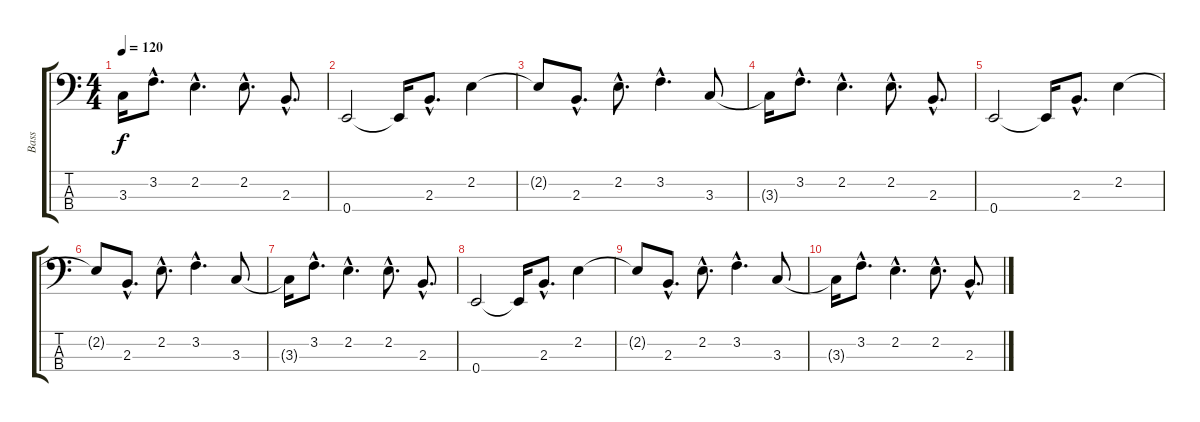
\track ("Bass" "Bass") {instrument electricbasspick}
\staff {score tabs}
\tuning (G2 D2 A1 E1) {hide}
\ts (4 4)
\tempo 120
\clef f4
\ks c
3.3{t}.16{dy f} 3.2{hac}.8{d} 2.2{hac}.4{d} 2.2{hac}.8{d} 2.3{hac}.8{d} |
0.4.2 0.4{t}.16 2.3{hac}.8{d} 2.2.4 |
2.2{t}.8 2.3{hac}.8{d} 2.2{hac}.8{d} 3.2{hac}.4{d} 3.3.8 |
3.3{t}.16 3.2{hac}.8{d} 2.2{hac}.4{d} 2.2{hac}.8{d} 2.3{hac}.8{d} |
0.4.2 0.4{t}.16 2.3{hac}.8{d} 2.2.4 |
2.2{t}.8 2.3{hac}.8{d} 2.2{hac}.8{d} 3.2{hac}.4{d} 3.3.8 |
3.3{t}.16 3.2{hac}.8{d} 2.2{hac}.4{d} 2.2{hac}.8{d} 2.3{hac}.8{d} |
0.4.2 0.4{t}.16 2.3{hac}.8{d} 2.2.4 |
2.2{t}.8 2.3{hac}.8{d} 2.2{hac}.8{d} 3.2{hac}.4{d} 3.3.8 |
3.3{t}.16 3.2{hac}.8{d} 2.2{hac}.4{d} 2.2{hac}.8{d} 2.3{hac}.8{d}
